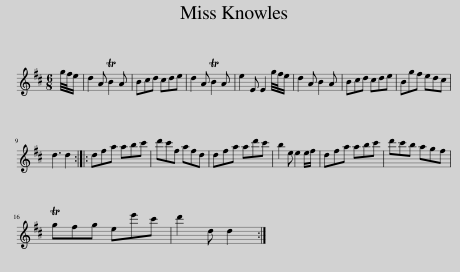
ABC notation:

X:1
L:1/8
M:6/8
I:linebreak $
K:D
V:1 treble
V:1
 g/4f/4e/ | d2 A TB2 A | Bcd cde | d2 A TB2 A | e2 E E2 g/4f/4e/ | %5
 d2 A B2 A | Bcd cde | Bgf edc |$ d3 d2 :: dfa abc' | %10
 d'c'f afd | dfa ad'c' | b2 e e2 e/f/ | dfa abc' | d'c'b agf |$ %15
 Tgfg ee'c' | d'2 d d2 :| %17
